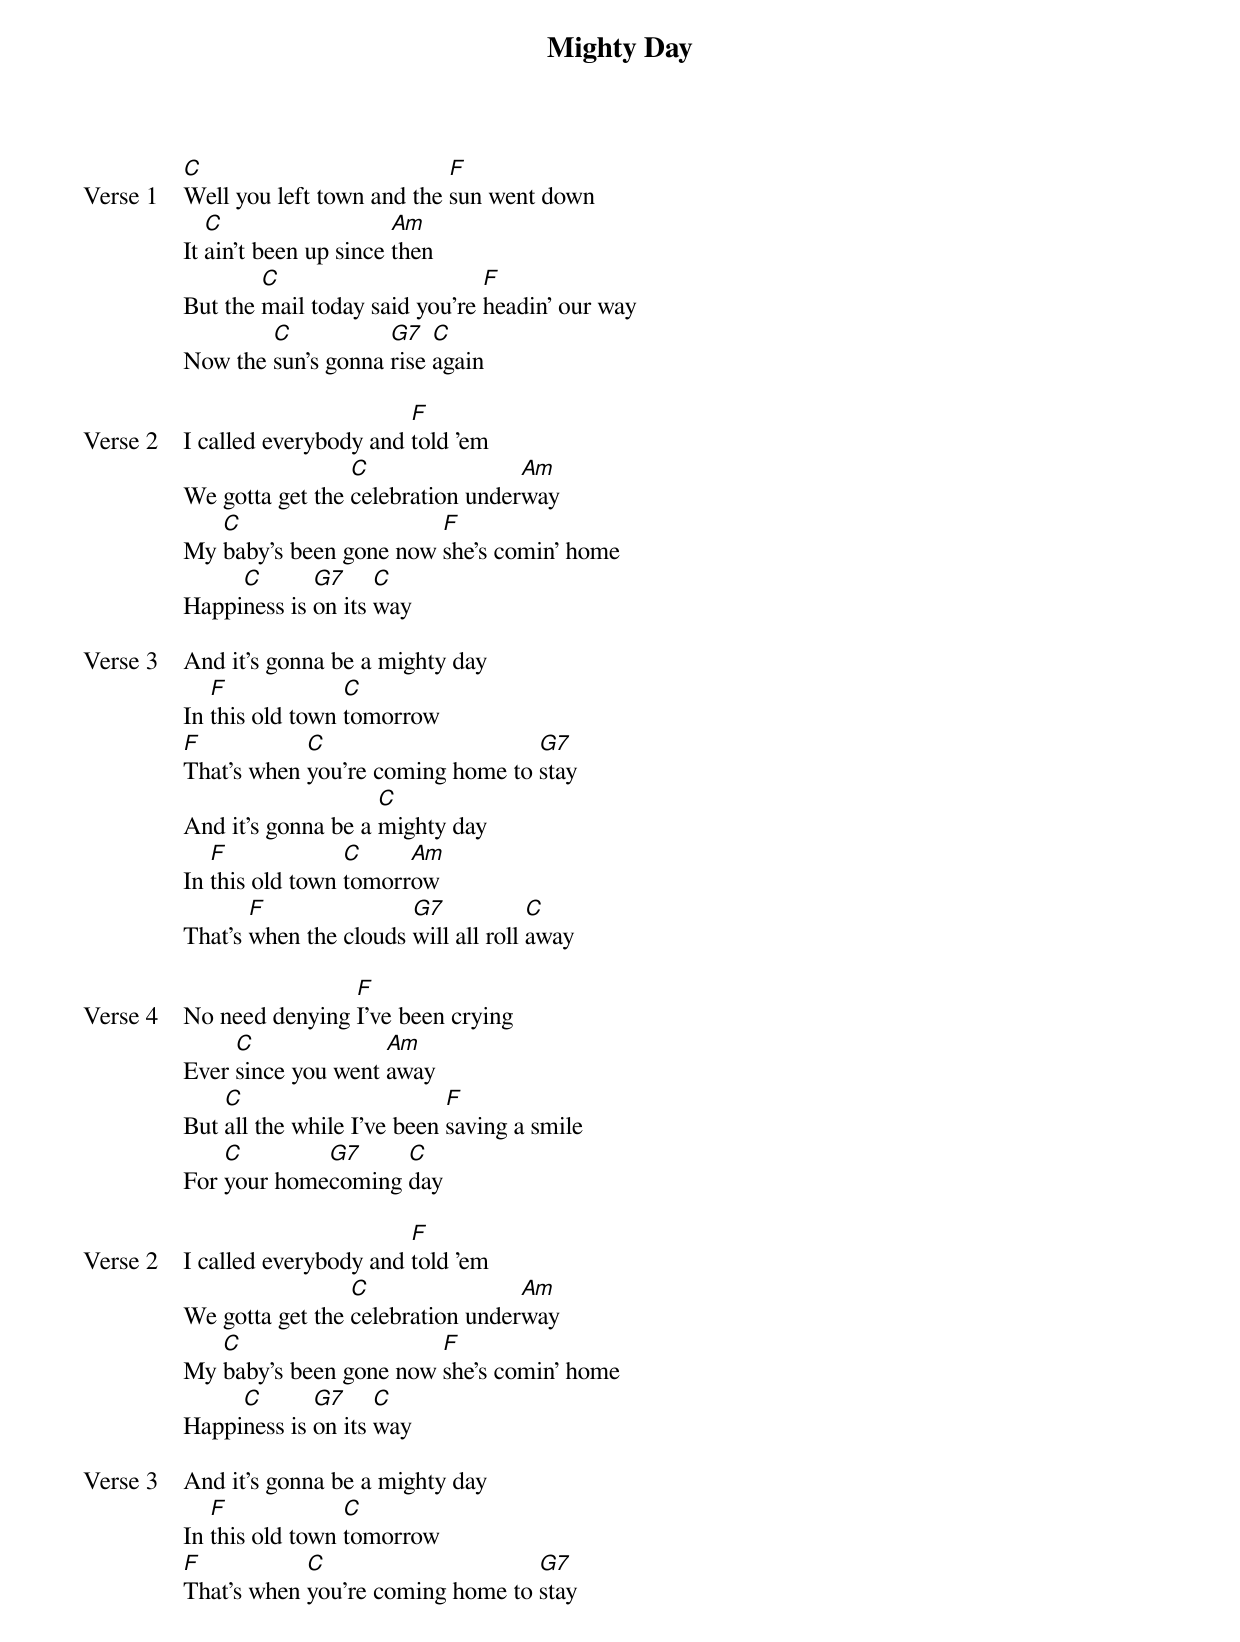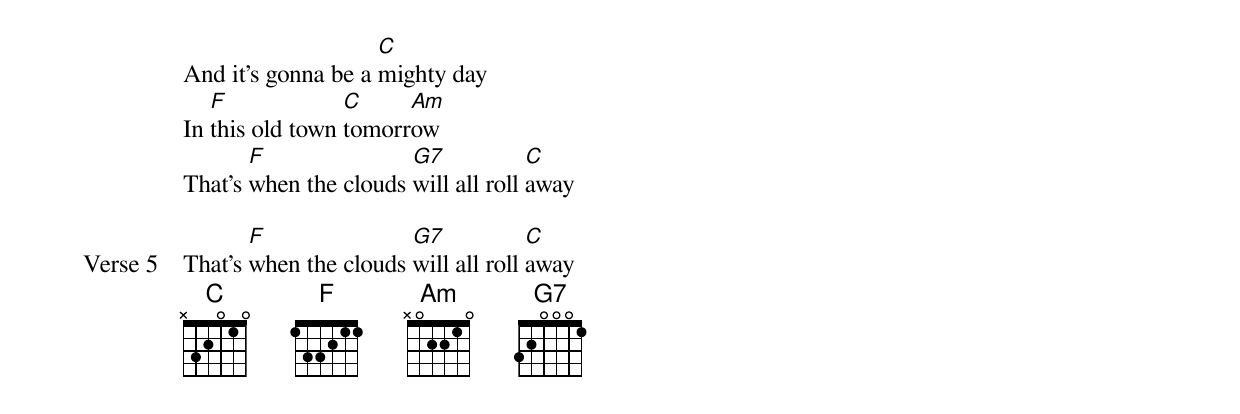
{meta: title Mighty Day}
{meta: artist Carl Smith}
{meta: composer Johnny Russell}

{start_of_verse: Verse 1}
[C]Well you left town and the [F]sun went down
It [C]ain't been up since [Am]then
But the [C]mail today said you're [F]headin' our way
Now the [C]sun's gonna [G7]rise [C]again
{end_of_verse}

{start_of_verse: Verse 2}
I called everybody and [F]told 'em
We gotta get the [C]celebration under[Am]way
My [C]baby's been gone now [F]she's comin' home
Happi[C]ness is [G7]on its [C]way
{end_of_verse}

{start_of_verse: Verse 3}
And it's gonna be a mighty day
In [F]this old town [C]tomorrow
[F]That's when [C]you're coming home to [G7]stay
And it's gonna be a [C]mighty day
In [F]this old town [C]tomorr[Am]ow
That's [F]when the clouds [G7]will all roll [C]away
{end_of_verse}

{start_of_verse: Verse 4}
No need denying [F]I've been crying
Ever [C]since you went [Am]away
But [C]all the while I've been [F]saving a smile
For [C]your home[G7]coming [C]day
{end_of_verse}

{start_of_verse: Verse 2}
I called everybody and [F]told 'em
We gotta get the [C]celebration under[Am]way
My [C]baby's been gone now [F]she's comin' home
Happi[C]ness is [G7]on its [C]way
{end_of_verse}

{start_of_verse: Verse 3}
And it's gonna be a mighty day
In [F]this old town [C]tomorrow
[F]That's when [C]you're coming home to [G7]stay
And it's gonna be a [C]mighty day
In [F]this old town [C]tomorr[Am]ow
That's [F]when the clouds [G7]will all roll [C]away
{end_of_verse}

{start_of_verse: Verse 5}
That's [F]when the clouds [G7]will all roll [C]away
{end_of_verse}
